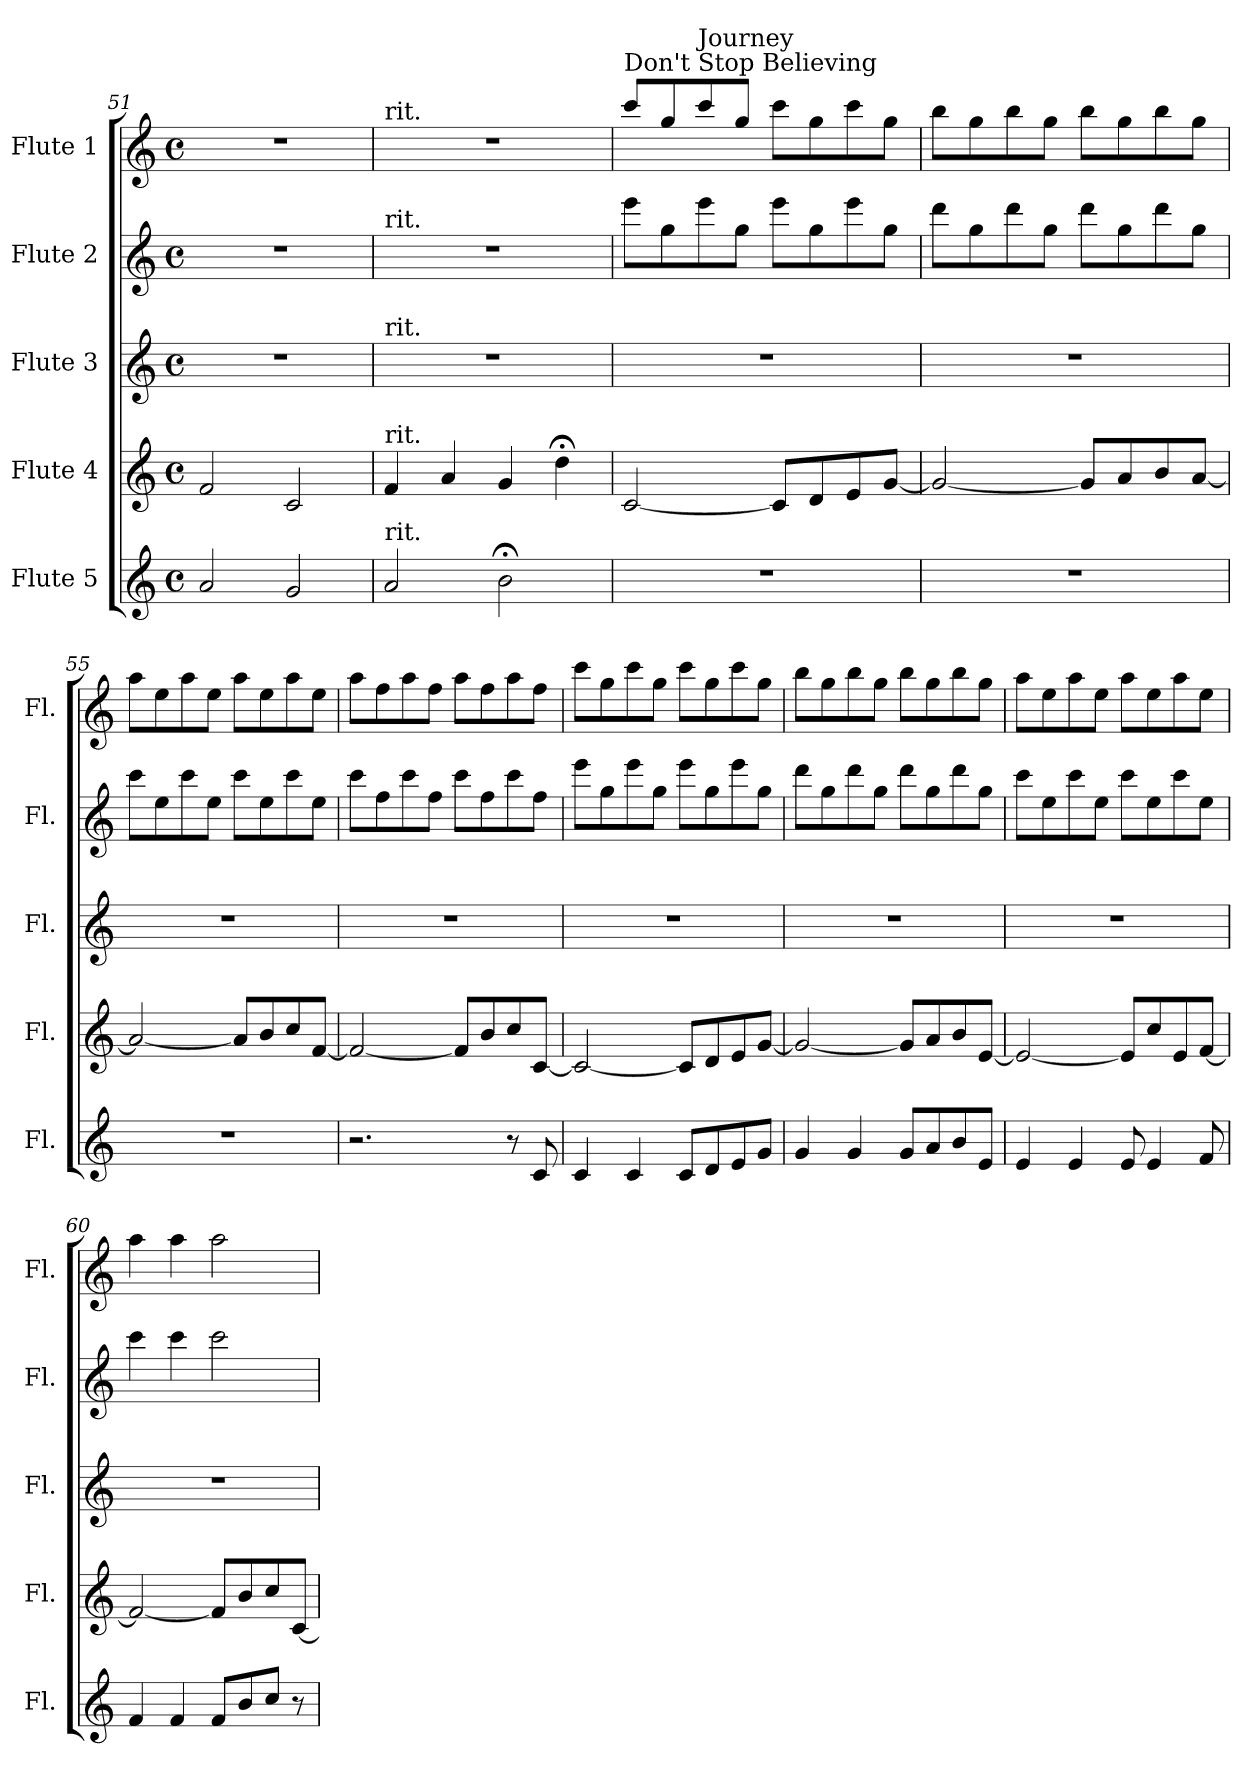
**kern	**kern	**kern	**kern	**kern
*part5	*part4	*part3	*part2	*part1
*staff5	*staff4	*staff3	*staff2	*staff1
*I"Flute 5	*I"Flute 4	*I"Flute 3	*I"Flute 2	*I"Flute 1
*I'Fl.	*I'Fl.	*I'Fl.	*I'Fl.	*I'Fl.
*clefG2	*clefG2	*clefG2	*clefG2	*clefG2
*k[]	*k[]	*k[]	*k[]	*k[]
*M4/4	*M4/4	*M4/4	*M4/4	*M4/4
*met(c)	*met(c)	*met(c)	*met(c)	*met(c)
=51	=51	=51	=51	=51
2a/	2f/	1r	1r	1r
2g/	2c/	.	.	.
=52	=52	=52	=52	=52
*	*	*	*	*MM66
!	!	!	!	!LO:TX:a:t=rit.
!	!	!	!LO:TX:a:t=rit.	!
!	!	!LO:TX:a:t=rit.	!	!
!	!LO:TX:a:t=rit.	!	!	!
!LO:TX:a:t=rit.	!	!	!	!
2a/	4f/	1r	1r	1r
.	4a/	.	.	.
2b;<\	4g/	.	.	.
.	4dd;<\	.	.	.
=53	=53	=53	=53	=53
!!LO:REH:place=s1:a:B:fs=14:t=C
*	*	*	*	*MM125
!	!	!	!	!LO:TX:a:t=Don't Stop Believing
1r	[2c/	1r	8eee\L	8ccc/L
.	.	.	8gg\	8gg/
!	!	!	!	!LO:TX:a:t=Journey
.	.	.	8eee\	8ccc/
.	.	.	8gg\J	8gg/J
.	8c/L]	.	8eee\L	8ccc\L
.	8d/	.	8gg\	8gg\
.	8e/	.	8eee\	8ccc\
.	[8g/J	.	8gg\J	8gg\J
!!LO:PB:g=z
=54	=54	=54	=54	=54
1r	2g/_	1r	8ddd\L	8bb\L
.	.	.	8gg\	8gg\
.	.	.	8ddd\	8bb\
.	.	.	8gg\J	8gg\J
.	8g/L]	.	8ddd\L	8bb\L
.	8a/	.	8gg\	8gg\
.	8b/	.	8ddd\	8bb\
.	[8a/J	.	8gg\J	8gg\J
=55	=55	=55	=55	=55
1r	2a/_	1r	8ccc\L	8aa\L
.	.	.	8ee\	8ee\
.	.	.	8ccc\	8aa\
.	.	.	8ee\J	8ee\J
.	8a/L]	.	8ccc\L	8aa\L
.	8b/	.	8ee\	8ee\
.	8cc/	.	8ccc\	8aa\
.	[8f/J	.	8ee\J	8ee\J
=56	=56	=56	=56	=56
2.r	2f/_	1r	8ccc\L	8aa\L
.	.	.	8ff\	8ff\
.	.	.	8ccc\	8aa\
.	.	.	8ff\J	8ff\J
.	8f/L]	.	8ccc\L	8aa\L
.	8b/	.	8ff\	8ff\
8r	8cc/	.	8ccc\	8aa\
8c/	[8c/J	.	8ff\J	8ff\J
=57	=57	=57	=57	=57
4c/	2c/_	1r	8eee\L	8ccc\L
.	.	.	8gg\	8gg\
4c/	.	.	8eee\	8ccc\
.	.	.	8gg\J	8gg\J
8c/L	8c/L]	.	8eee\L	8ccc\L
8d/	8d/	.	8gg\	8gg\
8e/	8e/	.	8eee\	8ccc\
8g/J	[8g/J	.	8gg\J	8gg\J
=58	=58	=58	=58	=58
4g/	2g/_	1r	8ddd\L	8bb\L
.	.	.	8gg\	8gg\
4g/	.	.	8ddd\	8bb\
.	.	.	8gg\J	8gg\J
8g/L	8g/L]	.	8ddd\L	8bb\L
8a/	8a/	.	8gg\	8gg\
8b/	8b/	.	8ddd\	8bb\
8e/J	[8e/J	.	8gg\J	8gg\J
!!LO:LB:g=z
=59	=59	=59	=59	=59
4e/	2e/_	1r	8ccc\L	8aa\L
.	.	.	8ee\	8ee\
4e/	.	.	8ccc\	8aa\
.	.	.	8ee\J	8ee\J
8e/	8e/L]	.	8ccc\L	8aa\L
4e/	8cc/	.	8ee\	8ee\
.	8e/	.	8ccc\	8aa\
8f/	[8f/J	.	8ee\J	8ee\J
=60	=60	=60	=60	=60
4f/	2f/_	1r	4ccc\	4aa\
4f/	.	.	4ccc\	4aa\
8f/L	8f/L]	.	2ccc\	2aa\
8b/	8b/	.	.	.
8cc/J	8cc/	.	.	.
8r	[8c/J	.	.	.
=	=	=	=	=
*-	*-	*-	*-	*-
